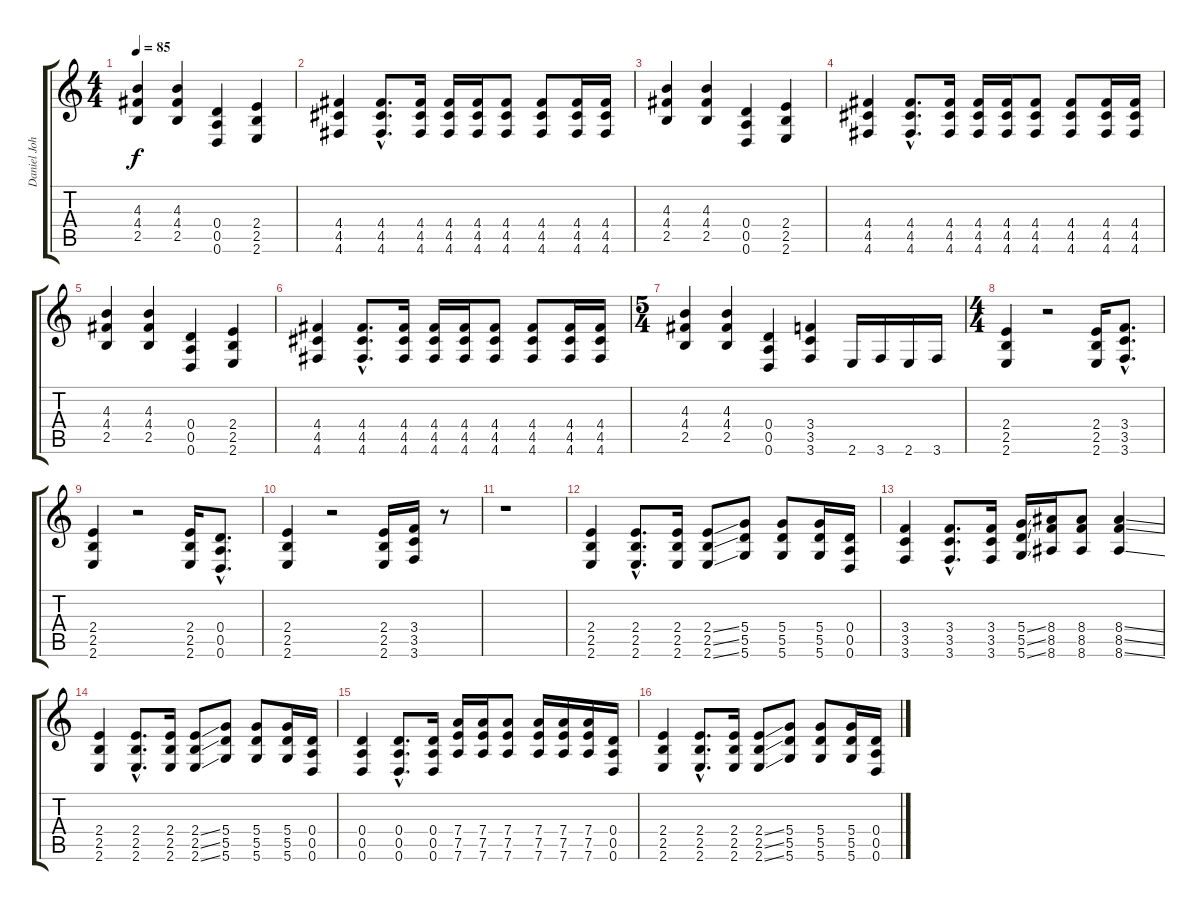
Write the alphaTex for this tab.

\track ("Daniel Johns (gtr2)" "Daniel Joh") {instrument distortionguitar}
\staff {score tabs}
\tuning (E4 B3 G3 D3 A2 D2) {hide}
\ts (4 4)
\tempo 85
\clef g2
\ks c
(4.3 4.4 2.5).4{dy f} (4.3 4.4 2.5).4 (0.4 0.5 0.6).4 (2.4 2.5 2.6).4 |
(4.4 4.5 4.6).4 (4.4{hac} 4.5{hac} 4.6{hac}).8{d} (4.4 4.5 4.6).16 (4.4 4.5 4.6).16 (4.4 4.5 4.6).16 (4.4 4.5 4.6).8 (4.4 4.5 4.6).8 (4.4 4.5 4.6).16 (4.4 4.5 4.6).16 |
(4.3 4.4 2.5).4 (4.3 4.4 2.5).4 (0.4 0.5 0.6).4 (2.4 2.5 2.6).4 |
(4.4 4.5 4.6).4 (4.4{hac} 4.5{hac} 4.6{hac}).8{d} (4.4 4.5 4.6).16 (4.4 4.5 4.6).16 (4.4 4.5 4.6).16 (4.4 4.5 4.6).8 (4.4 4.5 4.6).8 (4.4 4.5 4.6).16 (4.4 4.5 4.6).16 |
(4.3 4.4 2.5).4 (4.3 4.4 2.5).4 (0.4 0.5 0.6).4 (2.4 2.5 2.6).4 |
(4.4 4.5 4.6).4 (4.4{hac} 4.5{hac} 4.6{hac}).8{d} (4.4 4.5 4.6).16 (4.4 4.5 4.6).16 (4.4 4.5 4.6).16 (4.4 4.5 4.6).8 (4.4 4.5 4.6).8 (4.4 4.5 4.6).16 (4.4 4.5 4.6).16 |
\ts (5 4)
(4.3 4.4 2.5).4 (4.3 4.4 2.5).4 (0.4 0.5 0.6).4 (3.4 3.5 3.6).4 2.6.16 3.6.16 2.6.16 3.6.16 |
\ts (4 4)
(2.4 2.5 2.6).4 r.2 (2.4 2.5 2.6).16 (3.4{hac} 3.5{hac} 3.6{hac}).8{d} |
(2.4 2.5 2.6).4 r.2 (2.4 2.5 2.6).16 (0.4{hac} 0.5{hac} 0.6{hac}).8{d} |
(2.4 2.5 2.6).4 r.2 (2.4 2.5 2.6).16 (3.4 3.5 3.6).16 r.8 |
r.1 |
(2.4 2.5 2.6).4 (2.4{hac} 2.5{hac} 2.6{hac}).8{d} (2.4 2.5 2.6).16 (2.4{ss} 2.5{ss} 2.6{ss}).8 (5.4 5.5 5.6).8 (5.4 5.5 5.6).8 (5.4 5.5 5.6).16 (0.4 0.5 0.6).16 |
(3.4 3.5 3.6).4 (3.4{hac} 3.5{hac} 3.6{hac}).8{d} (3.4 3.5 3.6).16 (5.4{ss} 5.5{ss} 5.6{ss}).16 (8.4 8.5 8.6).16 (8.4 8.5 8.6).8 (8.4{ss} 8.5{ss} 8.6{ss}).4 |
(2.4 2.5 2.6).4 (2.4{hac} 2.5{hac} 2.6{hac}).8{d} (2.4 2.5 2.6).16 (2.4{ss} 2.5{ss} 2.6{ss}).8 (5.4 5.5 5.6).8 (5.4 5.5 5.6).8 (5.4 5.5 5.6).16 (0.4 0.5 0.6).16 |
(0.4 0.5 0.6).4 (0.4{hac} 0.5{hac} 0.6{hac}).8{d} (0.4 0.5 0.6).16 (7.4 7.5 7.6).16 (7.4 7.5 7.6).16 (7.4 7.5 7.6).8 (7.4 7.5 7.6).16 (7.4 7.5 7.6).16 (7.4 7.5 7.6).16 (0.4 0.5 0.6).16 |
(2.4 2.5 2.6).4 (2.4{hac} 2.5{hac} 2.6{hac}).8{d} (2.4 2.5 2.6).16 (2.4{ss} 2.5{ss} 2.6{ss}).8 (5.4 5.5 5.6).8 (5.4 5.5 5.6).8 (5.4 5.5 5.6).16 (0.4 0.5 0.6).16
